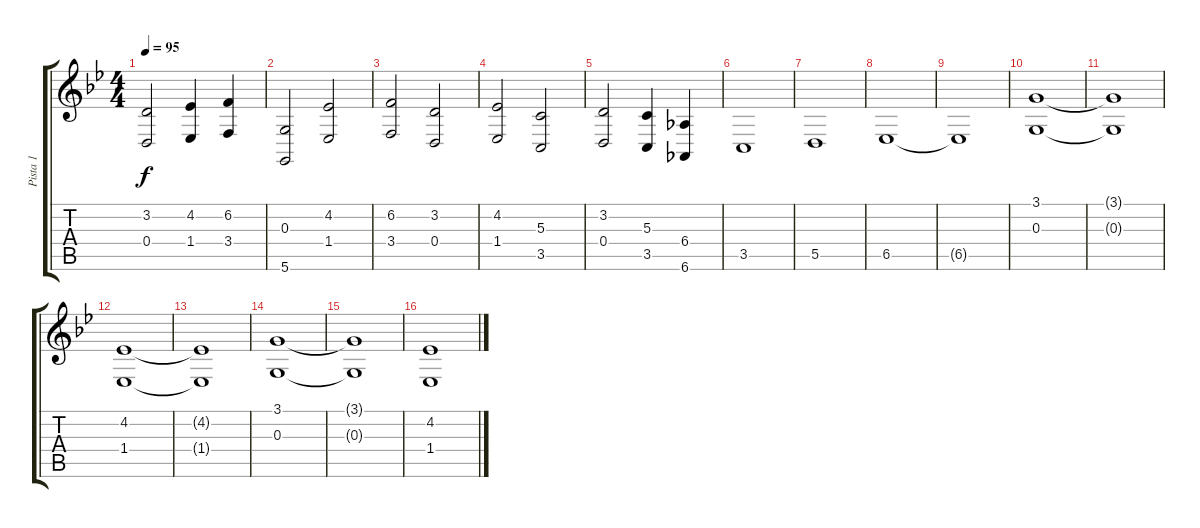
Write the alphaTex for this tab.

\track ("Pista 1" "Pista 1") {instrument stringensemble2}
\staff {score tabs}
\tuning (E4 B3 G3 D3 A2 D2) {hide}
\ts (4 4)
\tempo 95
\clef g2
\ks gminor
(3.2 0.4).2{dy f} (4.2 1.4).4 (6.2 3.4).4 |
(0.3 5.6).2 (4.2 1.4).2 |
(6.2 3.4).2 (3.2 0.4).2 |
(4.2 1.4).2 (5.3 3.5).2 |
(3.2 0.4).2 (5.3 3.5).4 (6.4 6.6).4 |
3.5.1 |
5.5.1 |
6.5.1 |
6.5{t}.1 |
(3.1 0.3).1 |
(3.1{t} 0.3{t}).1 |
(4.2 1.4).1 |
(4.2{t} 1.4{t}).1 |
(3.1 0.3).1 |
(3.1{t} 0.3{t}).1 |
(4.2 1.4).1
